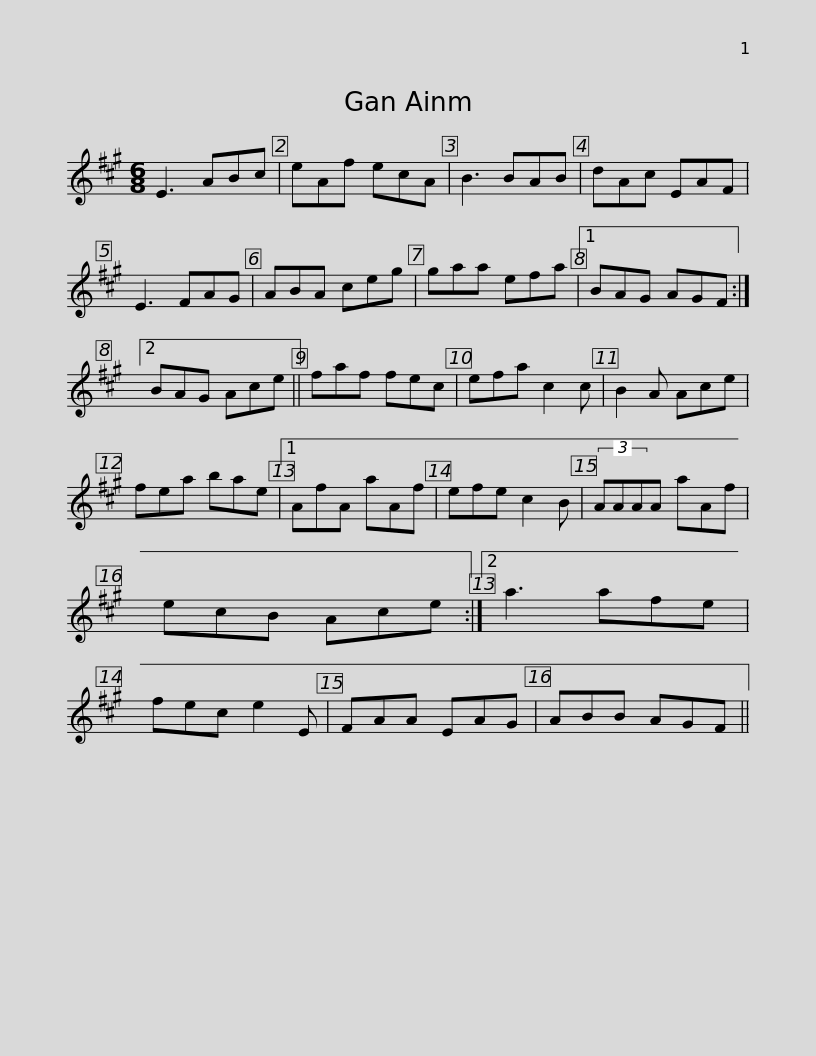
X:1
L:1/8
M:6/8
I:linebreak $
K:A
V:1 treble
V:1
 E3 ABc | eAf ecA | B3 BAB | dAc EAF | E3 FAG | %5
 ABA ceg | gaa efa |1$ BAG AGF :|2 BAG Ace || faf fec | %10
 efa c2 c | B2 A Ace | fea bae |1 AfA aAf |$ efe c2 B | %15
 (3AAAA aAf | ecB Ace :|2 a3 afe | fec e2 E | FAA EAG | %20
 ABB AGF || %21
